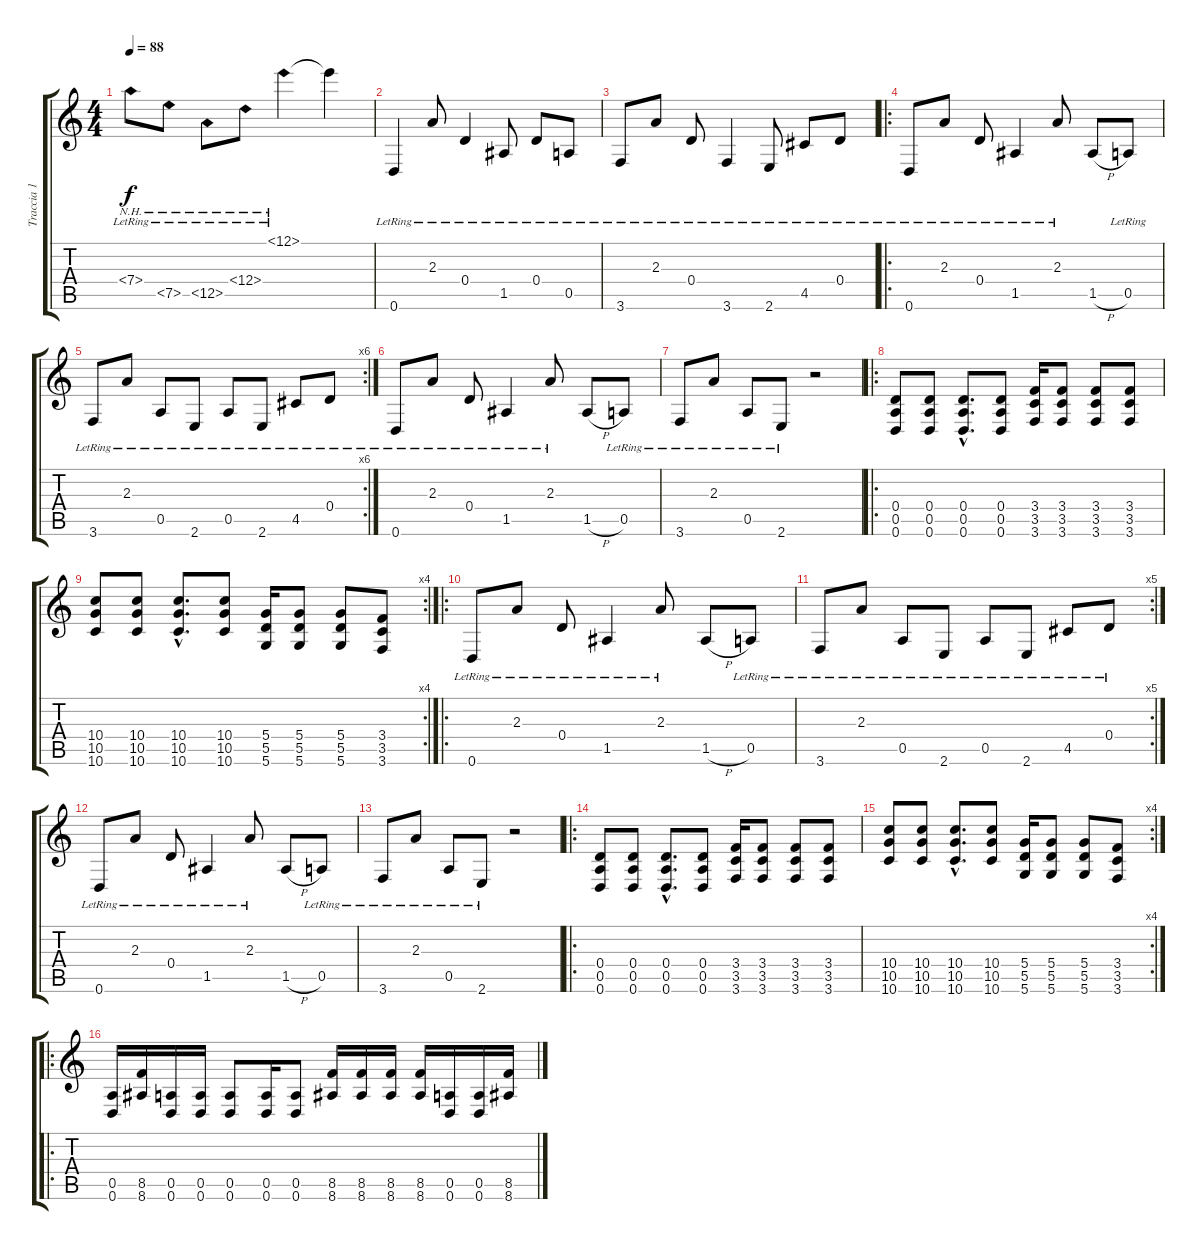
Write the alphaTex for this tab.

\track ("Traccia 1" "Traccia 1") {instrument electricguitarclean}
\staff {score tabs}
\tuning (E4 B3 G3 D3 A2 D2) {hide}
\ts (4 4)
\tempo 88
\clef g2
\ks c
7.4{nh lr}.8{dy f instrument electricguitarclean} 7.5{nh lr}.8 12.5{nh lr}.8 12.4{nh lr}.8 12.1{nh lr}.4 12.1{t}.4 |
0.6{lr}.4 2.3{lr}.8 0.4{lr}.4 1.5{lr}.8 0.4{lr}.8 0.5{lr}.8 |
3.6{lr}.8 2.3{lr}.8 0.4{lr}.8 3.6{lr}.4 2.6{lr}.8 4.5{lr}.8 0.4{lr}.8 |
\ro
0.6{lr}.8 2.3{lr}.8 0.4{lr}.8 1.5{lr}.4 2.3{lr}.8 1.5{h}.8 0.5{lr}.8 |
\rc 6
3.6{lr}.8 2.3{lr}.8 0.5{lr}.8 2.6{lr}.8 0.5{lr}.8 2.6{lr}.8 4.5{lr}.8 0.4{lr}.8 |
0.6{lr}.8 2.3{lr}.8 0.4{lr}.8 1.5{lr}.4 2.3{lr}.8 1.5{h}.8 0.5{lr}.8 |
3.6{lr}.8 2.3{lr}.8 0.5{lr}.8 2.6{lr}.8 r.2 |
\ro
(0.4 0.5 0.6).8{instrument distortionguitar} (0.4 0.5 0.6).8 (0.4{hac} 0.5{hac} 0.6{hac}).8{d} (0.4 0.5 0.6).8 (3.4 3.5 3.6).16 (3.4 3.5 3.6).8 (3.4 3.5 3.6).8 (3.4 3.5 3.6).8 |
\rc 4
(10.4 10.5 10.6).8 (10.4 10.5 10.6).8 (10.4{hac} 10.5{hac} 10.6{hac}).8{d} (10.4 10.5 10.6).8 (5.4 5.5 5.6).16 (5.4 5.5 5.6).8 (5.4 5.5 5.6).8 (3.4 3.5 3.6).8 |
\ro
0.6{lr}.8{instrument electricguitarclean} 2.3{lr}.8 0.4{lr}.8 1.5{lr}.4 2.3{lr}.8 1.5{h}.8 0.5{lr}.8 |
\rc 5
3.6{lr}.8 2.3{lr}.8 0.5{lr}.8 2.6{lr}.8 0.5{lr}.8 2.6{lr}.8 4.5{lr}.8 0.4{lr}.8 |
0.6{lr}.8 2.3{lr}.8 0.4{lr}.8 1.5{lr}.4 2.3{lr}.8 1.5{h}.8 0.5{lr}.8 |
3.6{lr}.8 2.3{lr}.8 0.5{lr}.8 2.6{lr}.8 r.2 |
\ro
(0.4 0.5 0.6).8{instrument distortionguitar} (0.4 0.5 0.6).8 (0.4{hac} 0.5{hac} 0.6{hac}).8{d} (0.4 0.5 0.6).8 (3.4 3.5 3.6).16 (3.4 3.5 3.6).8 (3.4 3.5 3.6).8 (3.4 3.5 3.6).8 |
\rc 4
(10.4 10.5 10.6).8 (10.4 10.5 10.6).8 (10.4{hac} 10.5{hac} 10.6{hac}).8{d} (10.4 10.5 10.6).8 (5.4 5.5 5.6).16 (5.4 5.5 5.6).8 (5.4 5.5 5.6).8 (3.4 3.5 3.6).8 |
\ro
(0.5 0.6).16 (8.5 8.6).16 (0.5 0.6).16 (0.5 0.6).16 (0.5 0.6).8 (0.5 0.6).16 (0.5 0.6).8 (8.5 8.6).16 (8.5 8.6).16 (8.5 8.6).16 (8.5 8.6).16 (0.5 0.6).16 (0.5 0.6).16 (8.5 8.6).16
